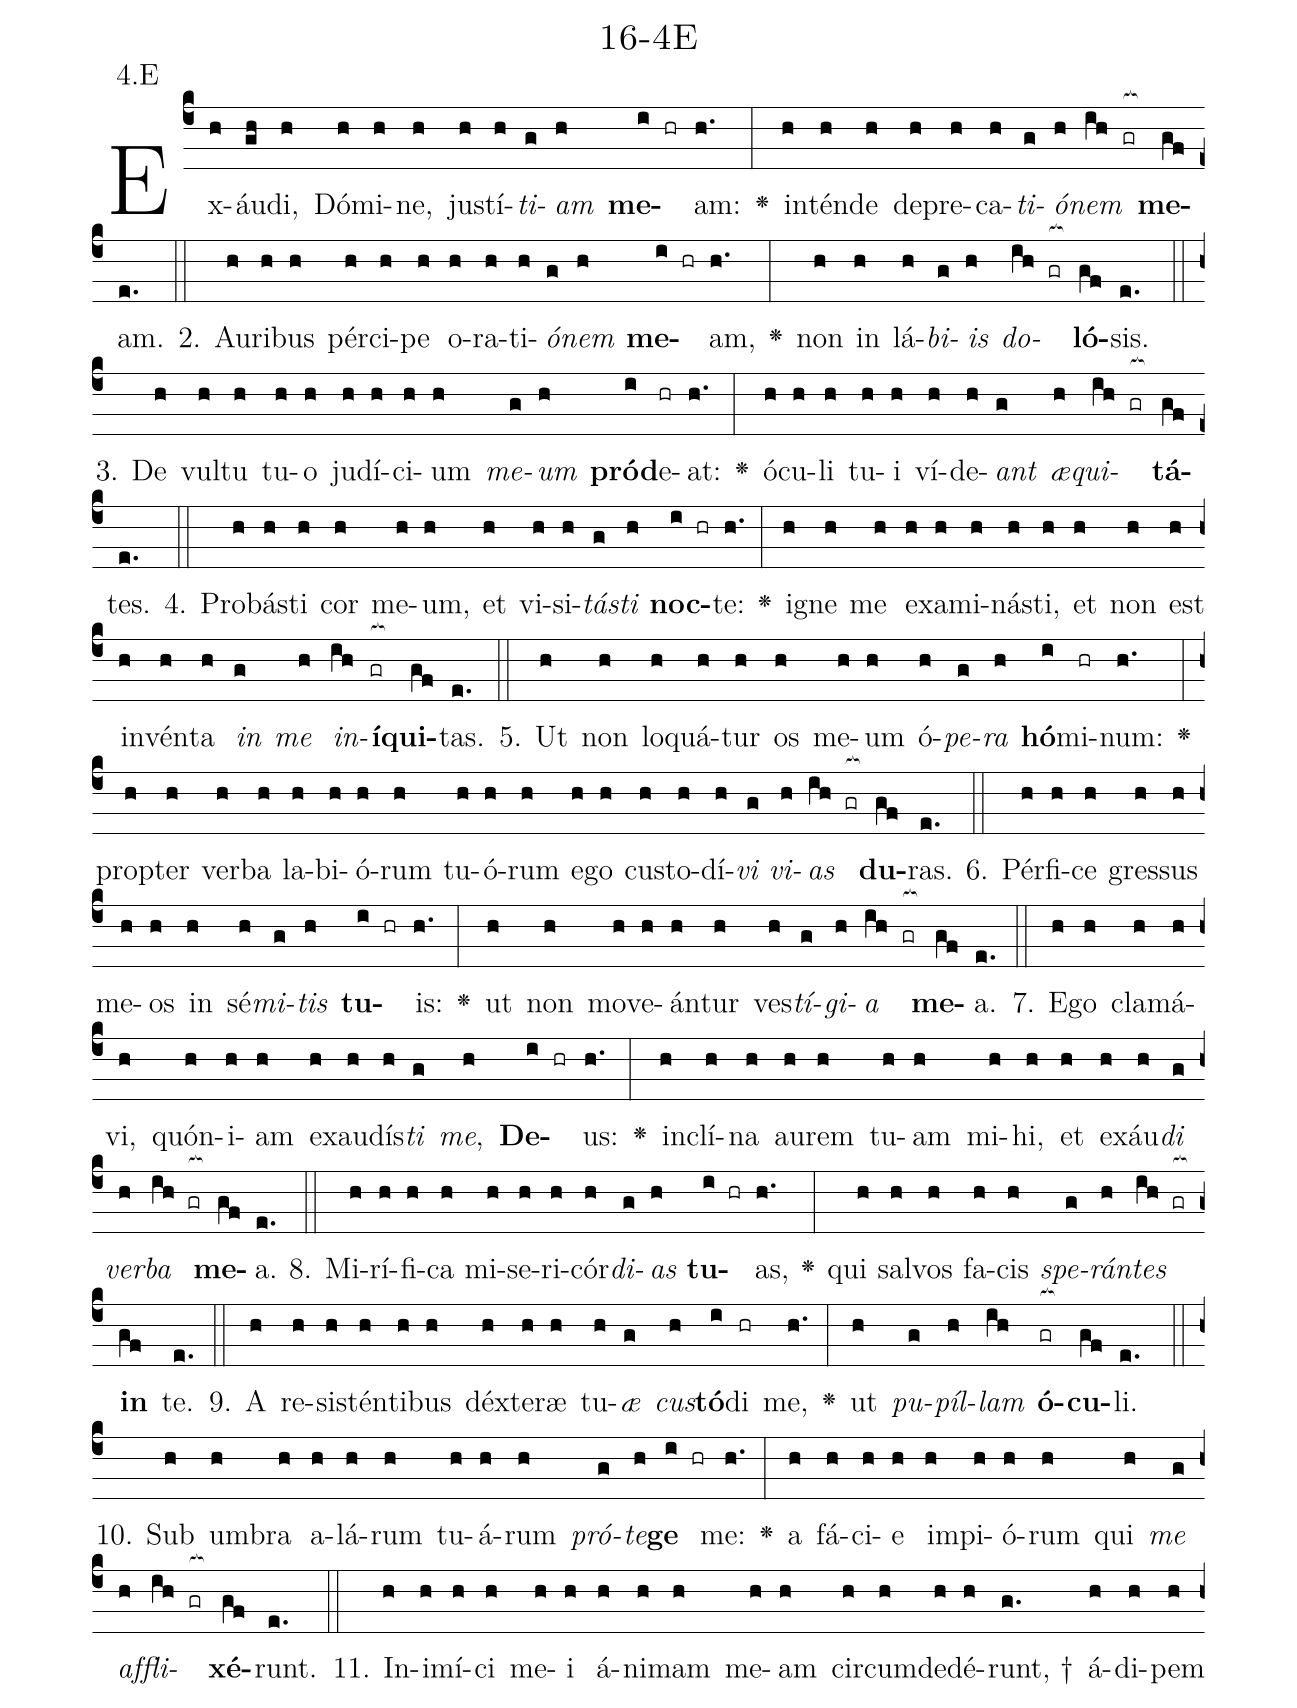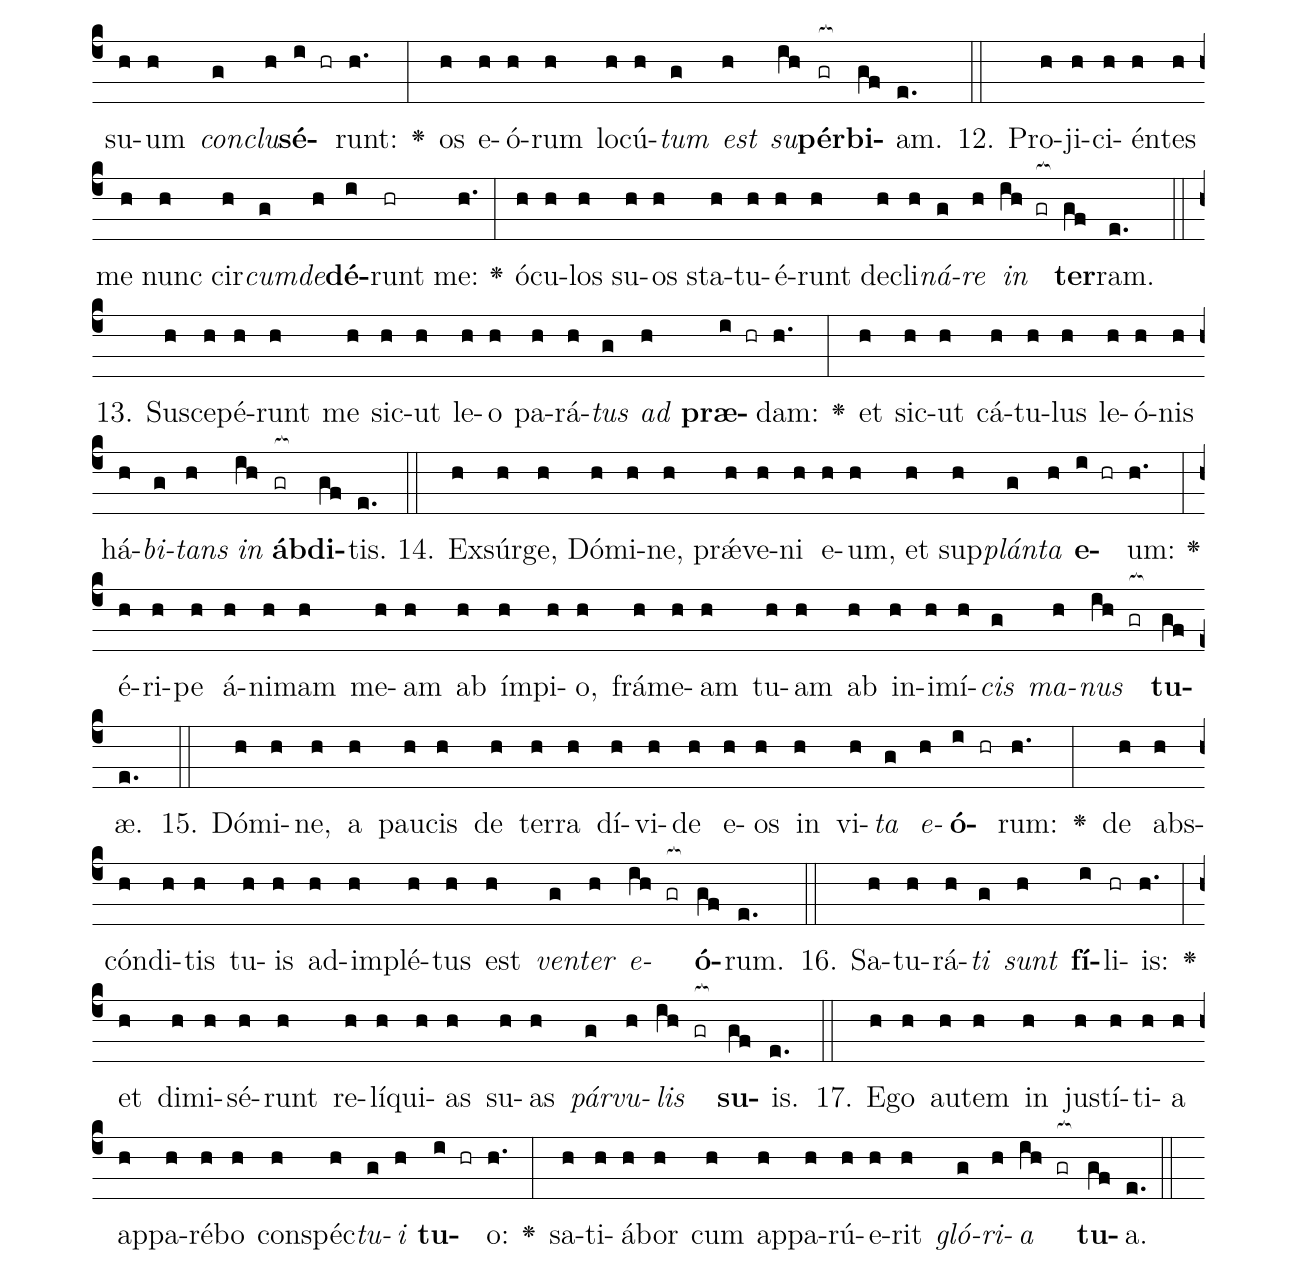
name: 16-4E;
annotation: 4.E;
%%
(c4)Ex(h)áu(gh)di,(h) Dó(h)mi(h)ne,(h) jus(h)tí(h)<i>ti</i>(g)<i>am</i>(h) <b>me</b>(i hr)am:(h.) <v>\greheightstar</v>(:) in(h)tén(h)de(h) de(h)pre(h)ca(h)<i>ti</i>(g)<i>ó</i>(h)<i>nem</i>(ih gr[ocb:1{]) <b>me</b>(gf[ocb:0}])am.(e.) (::)
2. Au(h)ri(h)bus(h) pér(h)ci(h)pe(h) o(h)ra(h)ti(h)<i>ó</i>(g)<i>nem</i>(h) <b>me</b>(i hr)am,(h.) <v>\greheightstar</v>(:) non(h) in(h) lá(h)<i>bi</i>(g)<i>is</i>(h) <i>do</i>(ih gr[ocb:1{])<b>ló</b>(gf[ocb:0}])sis.(e.) (::)
3. De(h) vul(h)tu(h) tu(h)o(h) ju(h)dí(h)ci(h)um(h) <i>me</i>(g)<i>um</i>(h) <b>pród</b>(i)e(hr)at:(h.) <v>\greheightstar</v>(:) ó(h)cu(h)li(h) tu(h)i(h) ví(h)de(h)<i>ant</i>(g) <i>æ</i>(h)<i>qui</i>(ih gr[ocb:1{])<b>tá</b>(gf[ocb:0}])tes.(e.) (::)
4. Pro(h)bás(h)ti(h) cor(h) me(h)um,(h) et(h) vi(h)si(h)<i>tás</i>(g)<i>ti</i>(h) <b>noc</b>(i hr)te:(h.) <v>\greheightstar</v>(:) i(h)gne(h) me(h) ex(h)a(h)mi(h)nás(h)ti,(h) et(h) non(h) est(h) in(h)vén(h)ta(h) <i>in</i>(g) <i>me</i>(h) <i>in</i>(ih)<b>í</b>(gr[ocb:1{])<b>qui</b>(gf[ocb:0}])tas.(e.) (::)
5. Ut(h) non(h) lo(h)quá(h)tur(h) os(h) me(h)um(h) ó(h)<i>pe</i>(g)<i>ra</i>(h) <b>hó</b>(i)mi(hr)num:(h.) <v>\greheightstar</v>(:) prop(h)ter(h) ver(h)ba(h) la(h)bi(h)ó(h)rum(h) tu(h)ó(h)rum(h) e(h)go(h) cus(h)to(h)dí(h)<i>vi</i>(g) <i>vi</i>(h)<i>as</i>(ih gr[ocb:1{]) <b>du</b>(gf[ocb:0}])ras.(e.) (::)
6. Pér(h)fi(h)ce(h) gres(h)sus(h) me(h)os(h) in(h) sé(h)<i>mi</i>(g)<i>tis</i>(h) <b>tu</b>(i hr)is:(h.) <v>\greheightstar</v>(:) ut(h) non(h) mo(h)ve(h)án(h)tur(h) ves(h)<i>tí</i>(g)<i>gi</i>(h)<i>a</i>(ih gr[ocb:1{]) <b>me</b>(gf[ocb:0}])a.(e.) (::)
7. E(h)go(h) cla(h)má(h)vi,(h) quón(h)i(h)am(h) ex(h)au(h)dís(h)<i>ti</i>(g) <i>me</i>,(h) <b>De</b>(i hr)us:(h.) <v>\greheightstar</v>(:) in(h)clí(h)na(h) au(h)rem(h) tu(h)am(h) mi(h)hi,(h) et(h) ex(h)áu(h)<i>di</i>(g) <i>ver</i>(h)<i>ba</i>(ih gr[ocb:1{]) <b>me</b>(gf[ocb:0}])a.(e.) (::)
8. Mi(h)rí(h)fi(h)ca(h) mi(h)se(h)ri(h)cór(h)<i>di</i>(g)<i>as</i>(h) <b>tu</b>(i hr)as,(h.) <v>\greheightstar</v>(:) qui(h) sal(h)vos(h) fa(h)cis(h) <i>spe</i>(g)<i>rán</i>(h)<i>tes</i>(ih gr[ocb:1{]) <b>in</b>(gf[ocb:0}]) te.(e.) (::)
9. A(h) re(h)sis(h)tén(h)ti(h)bus(h) déx(h)te(h)ræ(h) tu(h)<i>æ</i>(g) <i>cus</i>(h)<b>tó</b>(i)di(hr) me,(h.) <v>\greheightstar</v>(:) ut(h) <i>pu</i>(g)<i>píl</i>(h)<i>lam</i>(ih) <b>ó</b>(gr[ocb:1{])<b>cu</b>(gf[ocb:0}])li.(e.) (::)
10. Sub(h) um(h)bra(h) a(h)lá(h)rum(h) tu(h)á(h)rum(h) <i>pró</i>(g)<i>te</i>(h)<b>ge</b>(i hr) me:(h.) <v>\greheightstar</v>(:) a(h) fá(h)ci(h)e(h) im(h)pi(h)ó(h)rum(h) qui(h) <i>me</i>(g) <i>af</i>(h)<i>fli</i>(ih gr[ocb:1{])<b>xé</b>(gf[ocb:0}])runt.(e.) (::)
11. In(h)i(h)mí(h)ci(h) me(h)i(h) á(h)ni(h)mam(h) me(h)am(h) cir(h)cum(h)de(h)dé(h)runt, †(g.) á(h)di(h)pem(h) su(h)um(h) <i>con</i>(g)<i>clu</i>(h)<b>sé</b>(i hr)runt:(h.) <v>\greheightstar</v>(:) os(h) e(h)ó(h)rum(h) lo(h)cú(h)<i>tum</i>(g) <i>est</i>(h) <i>su</i>(ih)<b>pér</b>(gr[ocb:1{])<b>bi</b>(gf[ocb:0}])am.(e.) (::)
12. Pro(h)ji(h)ci(h)én(h)tes(h) me(h) nunc(h) cir(h)<i>cum</i>(g)<i>de</i>(h)<b>dé</b>(i)runt(hr) me:(h.) <v>\greheightstar</v>(:) ó(h)cu(h)los(h) su(h)os(h) sta(h)tu(h)é(h)runt(h) de(h)cli(h)<i>ná</i>(g)<i>re</i>(h) <i>in</i>(ih gr[ocb:1{]) <b>ter</b>(gf[ocb:0}])ram.(e.) (::)
13. Su(h)sce(h)pé(h)runt(h) me(h) sic(h)ut(h) le(h)o(h) pa(h)rá(h)<i>tus</i>(g) <i>ad</i>(h) <b>præ</b>(i hr)dam:(h.) <v>\greheightstar</v>(:) et(h) sic(h)ut(h) cá(h)tu(h)lus(h) le(h)ó(h)nis(h) há(h)<i>bi</i>(g)<i>tans</i>(h) <i>in</i>(ih) <b>áb</b>(gr[ocb:1{])<b>di</b>(gf[ocb:0}])tis.(e.) (::)
14. Ex(h)súr(h)ge,(h) Dó(h)mi(h)ne,(h) prǽ(h)ve(h)ni(h) e(h)um,(h) et(h) sup(h)<i>plán</i>(g)<i>ta</i>(h) <b>e</b>(i hr)um:(h.) <v>\greheightstar</v>(:) é(h)ri(h)pe(h) á(h)ni(h)mam(h) me(h)am(h) ab(h) ím(h)pi(h)o,(h) frá(h)me(h)am(h) tu(h)am(h) ab(h) in(h)i(h)mí(h)<i>cis</i>(g) <i>ma</i>(h)<i>nus</i>(ih gr[ocb:1{]) <b>tu</b>(gf[ocb:0}])æ.(e.) (::)
15. Dó(h)mi(h)ne,(h) a(h) pau(h)cis(h) de(h) ter(h)ra(h) dí(h)vi(h)de(h) e(h)os(h) in(h) vi(h)<i>ta</i>(g) <i>e</i>(h)<b>ó</b>(i hr)rum:(h.) <v>\greheightstar</v>(:) de(h) abs(h)cón(h)di(h)tis(h) tu(h)is(h) ad(h)im(h)plé(h)tus(h) est(h) <i>ven</i>(g)<i>ter</i>(h) <i>e</i>(ih gr[ocb:1{])<b>ó</b>(gf[ocb:0}])rum.(e.) (::)
16. Sa(h)tu(h)rá(h)<i>ti</i>(g) <i>sunt</i>(h) <b>fí</b>(i)li(hr)is:(h.) <v>\greheightstar</v>(:) et(h) di(h)mi(h)sé(h)runt(h) re(h)lí(h)qui(h)as(h) su(h)as(h) <i>pár</i>(g)<i>vu</i>(h)<i>lis</i>(ih gr[ocb:1{]) <b>su</b>(gf[ocb:0}])is.(e.) (::)
17. E(h)go(h) au(h)tem(h) in(h) jus(h)tí(h)ti(h)a(h) ap(h)pa(h)ré(h)bo(h) con(h)spéc(h)<i>tu</i>(g)<i>i</i>(h) <b>tu</b>(i hr)o:(h.) <v>\greheightstar</v>(:) sa(h)ti(h)á(h)bor(h) cum(h) ap(h)pa(h)rú(h)e(h)rit(h) <i>gló</i>(g)<i>ri</i>(h)<i>a</i>(ih gr[ocb:1{]) <b>tu</b>(gf[ocb:0}])a.(e.) (::)
